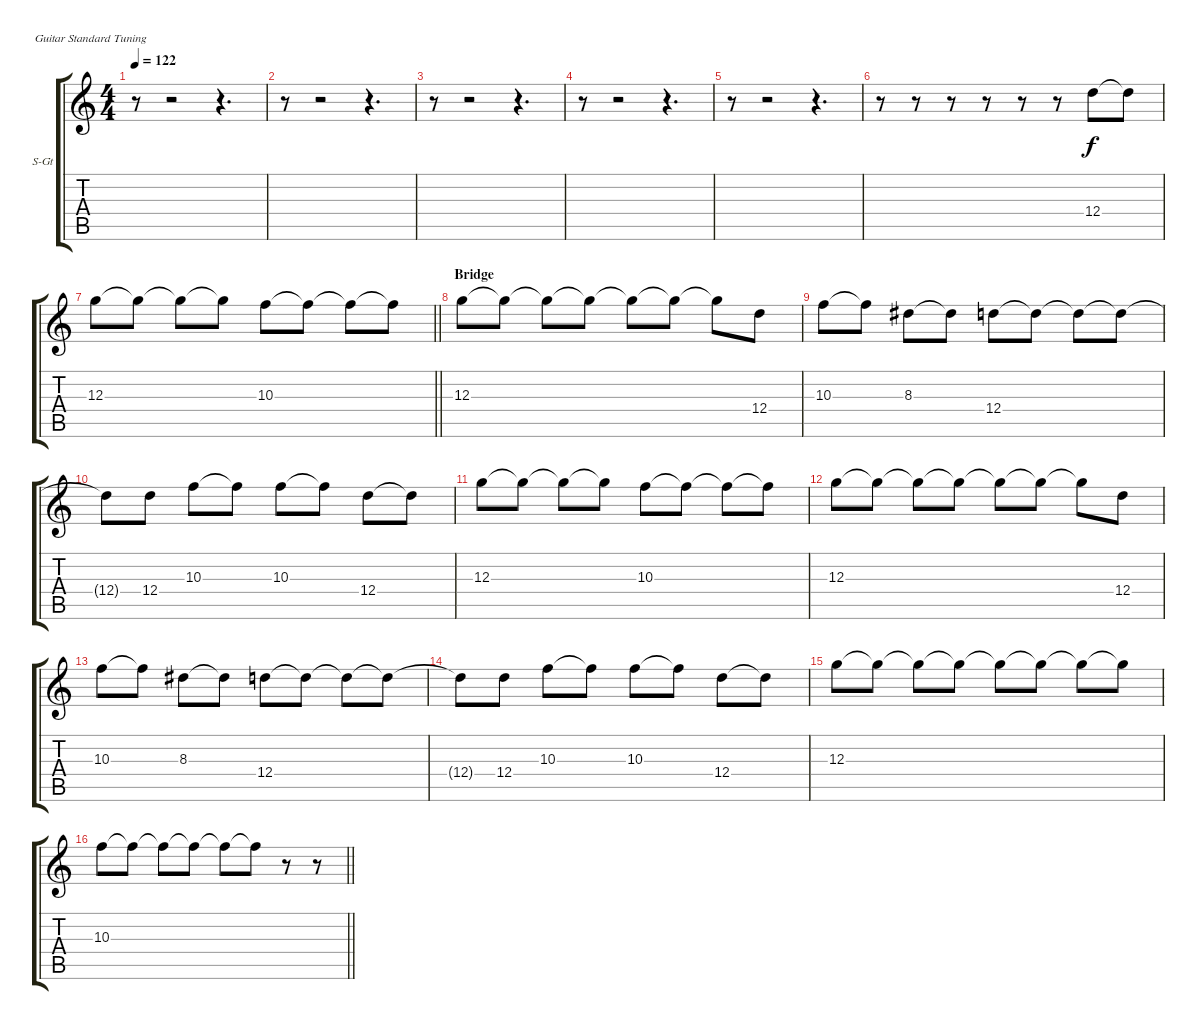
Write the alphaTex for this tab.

\bracketExtendMode groupsimilarinstruments
\firstSystemTrackNameOrientation horizontal
\otherSystemsTrackNameOrientation horizontal
\track ("Vocals [Chester Bennington]" "S-Gt") {instrument oboe}
\staff {score tabs}
\tuning (E4 B3 G3 D3 A2 E2)
\displaytranspose 12
\ts (4 4)
\tempo 122
\clef g2
\ks c
r.8{dy f} r.2 r.4{d} |
r.8 r.2 r.4{d} |
r.8 r.2 r.4{d} |
r.8 r.2 r.4{d} |
r.8 r.2 r.4{d} |
r.8 r.8 r.8 r.8 r.8 r.8 12.4.8 12.4{t}.8 |
\barLineRight lightlight
12.3.8 12.3{t}.8 12.3{t}.8 12.3{t}.8 10.3.8 10.3{t}.8 10.3{t}.8 10.3{t}.8 |
\section ("" "Bridge")
12.3.8 12.3{t}.8 12.3{t}.8 12.3{t}.8 12.3{t}.8 12.3{t}.8 12.3{t}.8 12.4.8 |
10.3.8 10.3{t}.8 8.3.8 8.3{t}.8 12.4.8 12.4{t}.8 12.4{t}.8 12.4{t}.8 |
12.4{t}.8 12.4.8 10.3.8 10.3{t}.8 10.3.8 10.3{t}.8 12.4.8 12.4{t}.8 |
12.3.8 12.3{t}.8 12.3{t}.8 12.3{t}.8 10.3.8 10.3{t}.8 10.3{t}.8 10.3{t}.8 |
12.3.8 12.3{t}.8 12.3{t}.8 12.3{t}.8 12.3{t}.8 12.3{t}.8 12.3{t}.8 12.4.8 |
10.3.8 10.3{t}.8 8.3.8 8.3{t}.8 12.4.8 12.4{t}.8 12.4{t}.8 12.4{t}.8 |
12.4{t}.8 12.4.8 10.3.8 10.3{t}.8 10.3.8 10.3{t}.8 12.4.8 12.4{t}.8 |
12.3.8 12.3{t}.8 12.3{t}.8 12.3{t}.8 12.3{t}.8 12.3{t}.8 12.3{t}.8 12.3{t}.8 |
\barLineRight lightlight
10.3.8 10.3{t}.8 10.3{t}.8 10.3{t}.8 10.3{t}.8 10.3{t}.8 r.8 r.8
